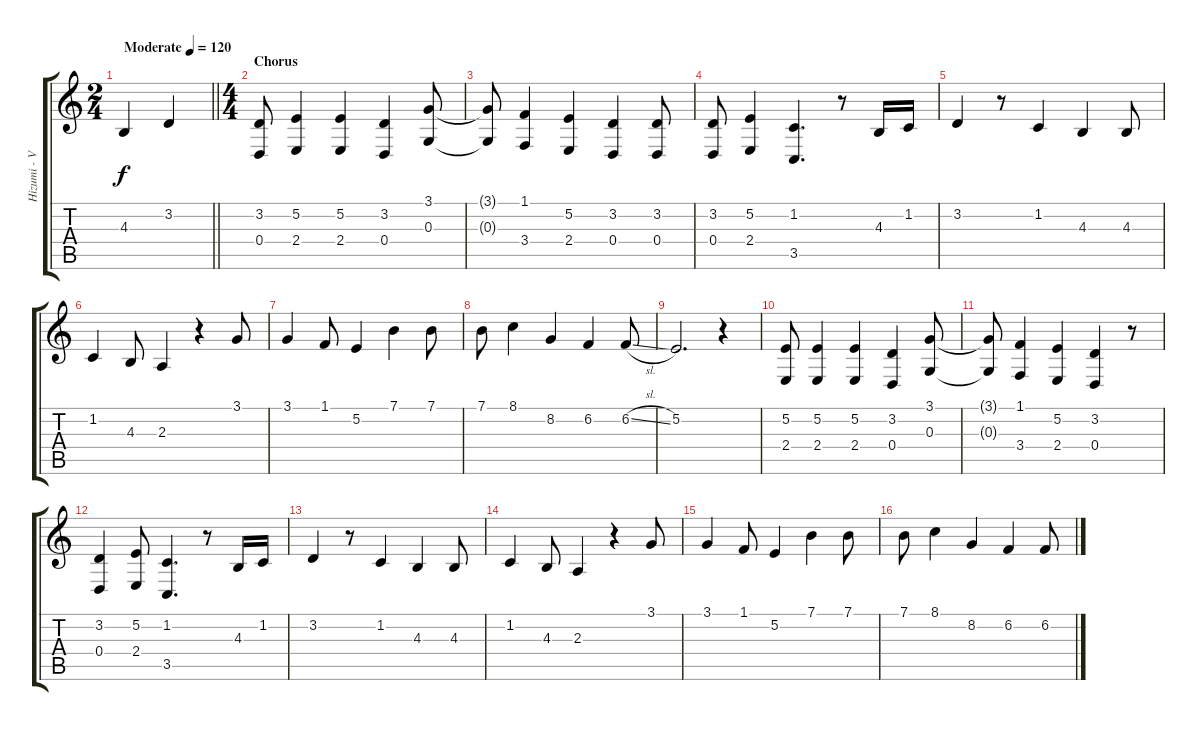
\track ("Hizumi - Vocals" "Hizumi - V") {instrument lead6voice}
\staff {score tabs}
\tuning (E4 B3 G3 D3 A2 E2) {hide}
\ts (2 4)
\tempo (120 "Moderate")
\clef g2
\barLineRight lightlight
\ks c
4.3.4{dy f instrument lead6voice} 3.2.4 |
\ts (4 4)
\section ("" "Chorus")
(3.2 0.4).8 (5.2 2.4).4 (5.2 2.4).4 (3.2 0.4).4 (3.1 0.3).8 |
(3.1{t} 0.3{t}).8 (1.1 3.4).4 (5.2 2.4).4 (3.2 0.4).4 (3.2 0.4).8 |
(3.2 0.4).8 (5.2 2.4).4 (1.2 3.5).4{d} r.8 4.3.16 1.2.16 |
3.2.4 r.8 1.2.4 4.3.4 4.3.8 |
1.2.4 4.3.8 2.3.4 r.4 3.1.8 |
3.1.4 1.1.8 5.2.4 7.1.4 7.1.8 |
7.1.8 8.1.4 8.2.4 6.2.4 6.2{sl}.8 |
5.2.2{d} r.4 |
(5.2 2.4).8 (5.2 2.4).4 (5.2 2.4).4 (3.2 0.4).4 (3.1 0.3).8 |
(3.1{t} 0.3{t}).8 (1.1 3.4).4 (5.2 2.4).4 (3.2 0.4).4 r.8 |
(3.2 0.4).4 (5.2 2.4).8 (1.2 3.5).4{d} r.8 4.3.16 1.2.16 |
3.2.4 r.8 1.2.4 4.3.4 4.3.8 |
1.2.4 4.3.8 2.3.4 r.4 3.1.8 |
3.1.4 1.1.8 5.2.4 7.1.4 7.1.8 |
7.1.8 8.1.4 8.2.4 6.2.4 6.2{sl}.8
